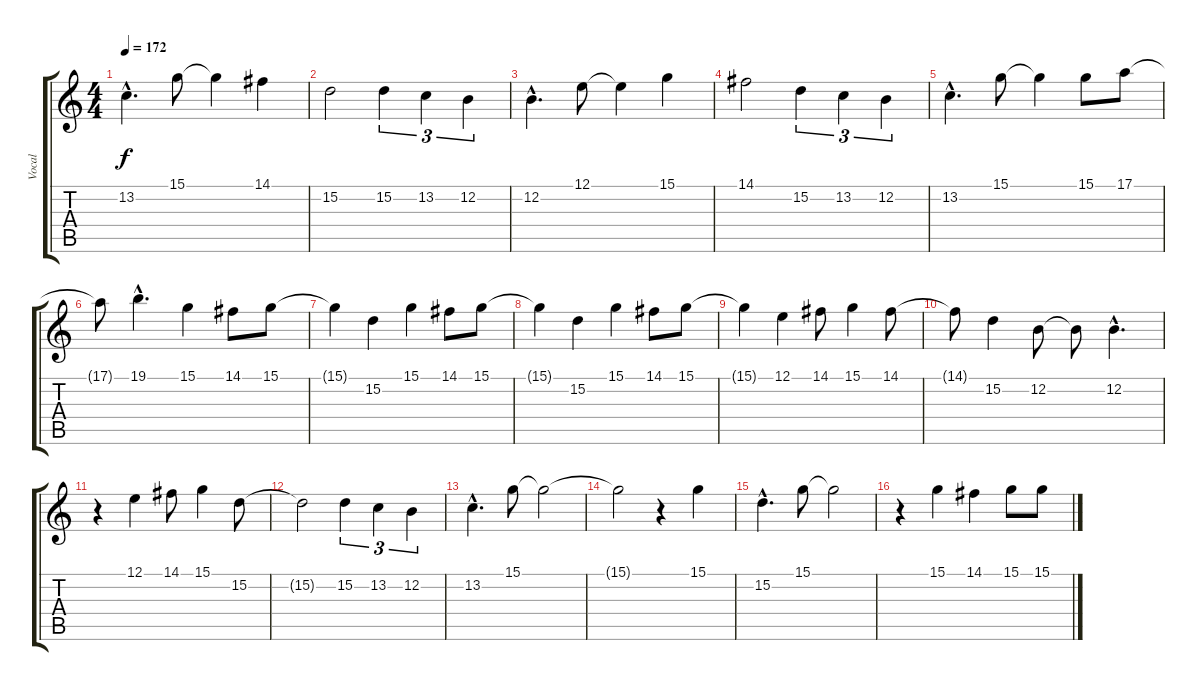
\track ("Vocal" "Vocal") {instrument synthvoice}
\staff {score tabs}
\tuning (E4 B3 G3 D3 A2 E2) {hide}
\ts (4 4)
\tempo 172
\clef g2
\ks c
13.2{hac}.4{d dy f} 15.1.8 15.1{t}.4 14.1.4 |
15.2.2 15.2.4{tu (3 2)} 13.2.4{tu (3 2)} 12.2.4{tu (3 2)} |
12.2{hac}.4{d} 12.1.8 12.1{t}.4 15.1.4 |
14.1.2 15.2.4{tu (3 2)} 13.2.4{tu (3 2)} 12.2.4{tu (3 2)} |
13.2{hac}.4{d} 15.1.8 15.1{t}.4 15.1.8 17.1.8 |
17.1{t}.8 19.1{hac}.4{d} 15.1.4 14.1.8 15.1.8 |
15.1{t}.4 15.2.4 15.1.4 14.1.8 15.1.8 |
15.1{t}.4 15.2.4 15.1.4 14.1.8 15.1.8 |
15.1{t}.4 12.1.4 14.1.8 15.1.4 14.1.8 |
14.1{t}.8 15.2.4 12.2.8 12.2{t}.8 12.2{hac}.4{d} |
r.4 12.1.4 14.1.8 15.1.4 15.2.8 |
15.2{t}.2 15.2.4{tu (3 2)} 13.2.4{tu (3 2)} 12.2.4{tu (3 2)} |
13.2{hac}.4{d} 15.1.8 15.1{t}.2 |
15.1{t}.2 r.4 15.1.4 |
15.2{hac}.4{d} 15.1.8 15.1{t}.2 |
r.4 15.1.4 14.1.4 15.1.8 15.1.8
